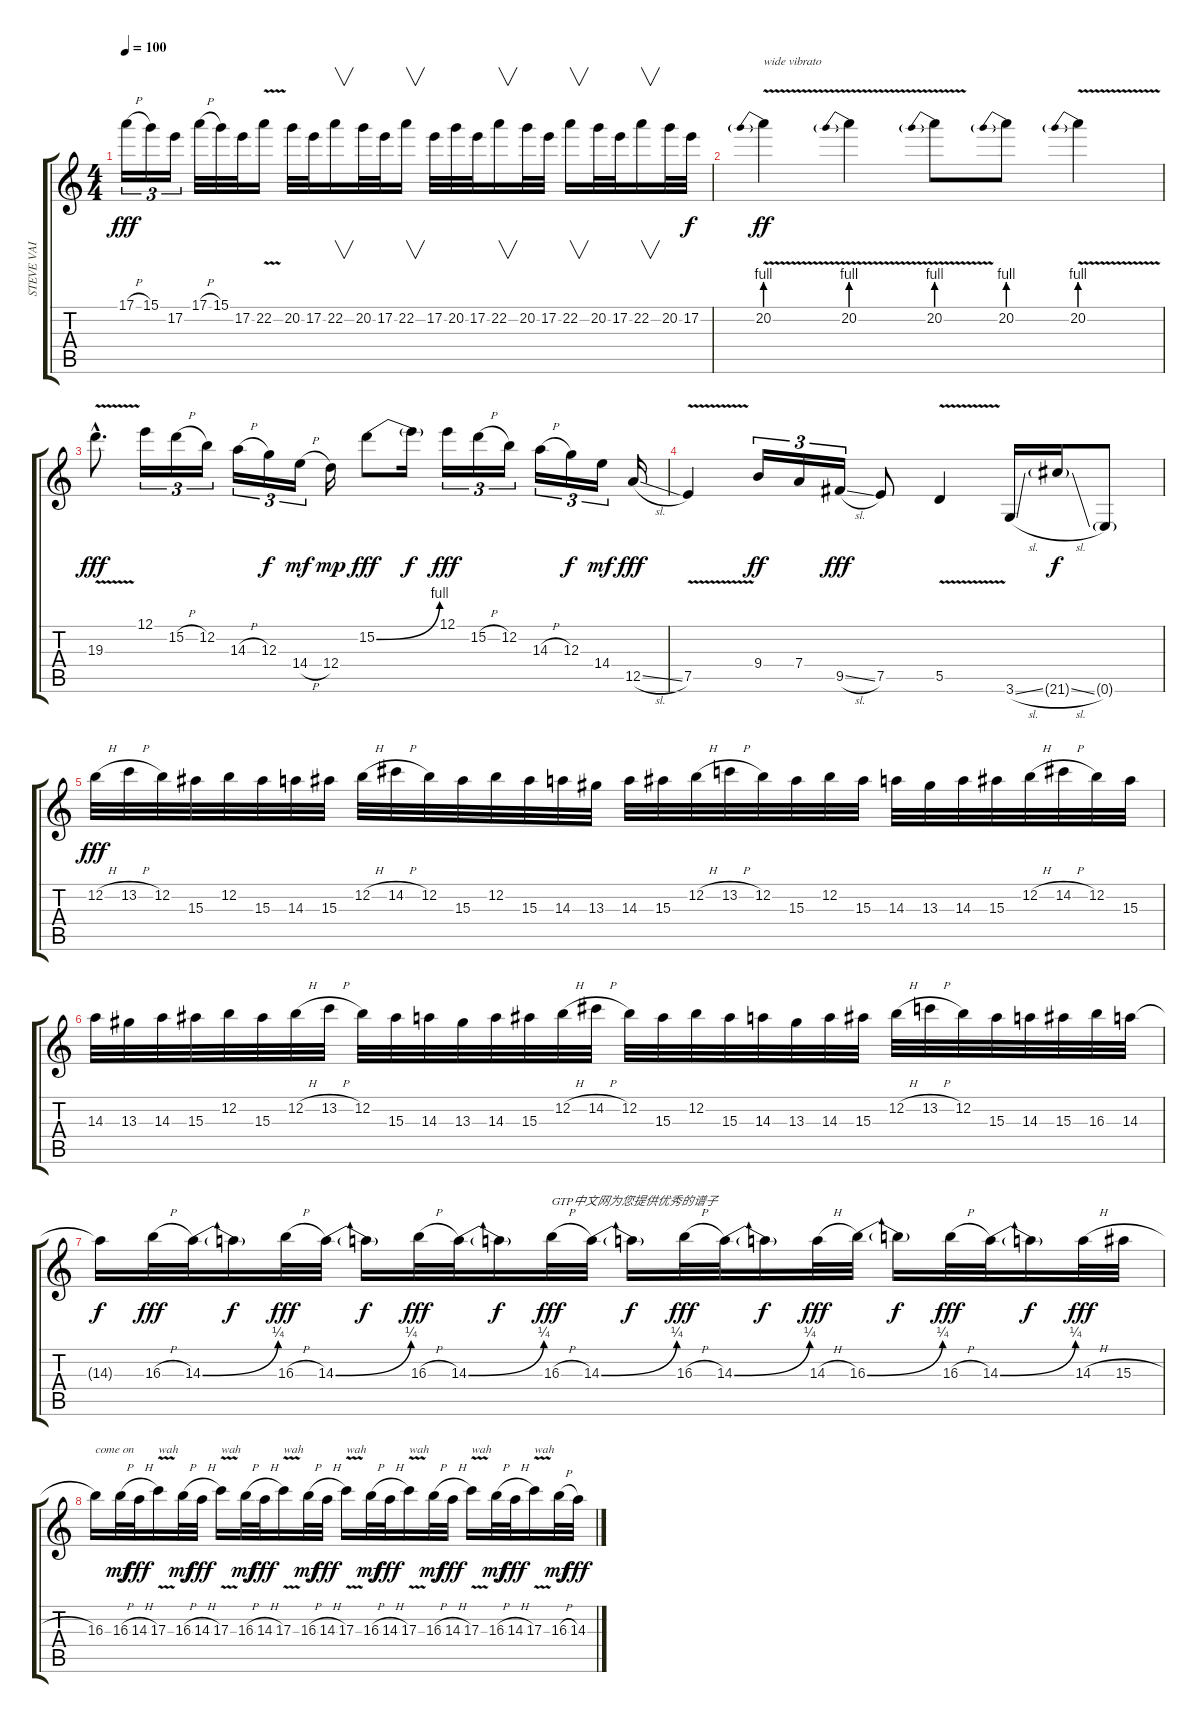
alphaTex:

\track ("STEVE VAI" "STEVE VAI") {instrument overdrivenguitar}
\staff {score tabs}
\tuning (E4 B3 G3 D3 A2 E2) {hide}
\ts (4 4)
\tempo 100
\clef g2
\ks c
17.1{h}.16{tu (3 2) dy fff} 15.1.16{tu (3 2)} 17.2.16{tu (3 2)} 17.1{h}.32 15.1.32 17.2.32 22.2{v}.16 20.2.32 17.2.32 22.2.16{v} 20.2.32 17.2.32 22.2.16{v} 17.2.32 20.2.32 17.2.32 22.2.16{v} 20.2.32 17.2.32 22.2.16{v} 20.2.32 17.2.32 22.2.16{v} 20.2.32 17.2.32{dy f} |
20.2{be (prebend 0 4 60 4) v}.4{txt "wide vibrato" dy ff} 20.2{be (prebend 0 4 60 4) v}.4 20.2{be (prebend 0 4 60 4) v}.8 20.2{be (prebend 0 4 60 4)}.8 20.2{be (prebend 0 4 60 4) v}.4 |
19.3{v hac}.8{d dy fff} 12.1.16{tu (3 2)} 15.2{h}.16{tu (3 2)} 12.2.16{tu (3 2)} 14.3{h}.16{tu (3 2)} 12.3.16{tu (3 2) dy f} 14.4{h}.16{tu (3 2) dy mf} 12.4.16{dy mp} 15.2{be (bend 0 0 60 4)}.8{dy fff} 15.2{t}.16{dy f} 12.1.16{tu (3 2) dy fff} 15.2{h}.16{tu (3 2)} 12.2.16{tu (3 2)} 14.3{h}.16{tu (3 2)} 12.3.16{tu (3 2) dy f} 14.4.16{tu (3 2) dy mf} 12.5{sl}.16{dy fff} |
7.5{v}.4 9.4.16{tu (3 2) dy ff} 7.4.16{tu (3 2)} 9.5{sl}.16{tu (3 2) dy fff} 7.5.8 5.5{v}.4 3.6{sl}.16 21.6{sl g}.16{dy f} 0.6{g}.8 |
12.2{h}.32{dy fff} 13.2{h}.32 12.2.32 15.3.32 12.2.32 15.3.32 14.3.32 15.3.32 12.2{h}.32 14.2{h}.32 12.2.32 15.3.32 12.2.32 15.3.32 14.3.32 13.3.32 14.3.32 15.3.32 12.2{h}.32 13.2{h}.32 12.2.32 15.3.32 12.2.32 15.3.32 14.3.32 13.3.32 14.3.32 15.3.32 12.2{h}.32 14.2{h}.32 12.2.32 15.3.32 |
14.3.32 13.3.32 14.3.32 15.3.32 12.2.32 15.3.32 12.2{h}.32 13.2{h}.32 12.2.32 15.3.32 14.3.32 13.3.32 14.3.32 15.3.32 12.2{h}.32 14.2{h}.32 12.2.32 15.3.32 12.2.32 15.3.32 14.3.32 13.3.32 14.3.32 15.3.32 12.2{h}.32 13.2{h}.32 12.2.32 15.3.32 14.3.32 15.3.32 16.3.32 14.3.32 |
14.3{t}.16{dy f} 16.3{h}.32{dy fff} 14.3{be (bend 0 0 60 1)}.32 14.3{t}.16{dy f} 16.3{h}.32{dy fff} 14.3{be (bend 0 0 60 1)}.32 14.3{t}.16{dy f} 16.3{h}.32{dy fff} 14.3{be (bend 0 0 60 1)}.32 14.3{t}.16{dy f} 16.3{h}.32{txt "GTP中文网为您提供优秀的谱子" dy fff} 14.3{be (bend 0 0 60 1)}.32 14.3{t}.16{dy f} 16.3{h}.32{dy fff} 14.3{be (bend 0 0 60 1)}.32 14.3{t}.16{dy f} 14.3{h}.32{dy fff} 16.3{be (bend 0 0 60 1)}.32 16.3{t}.16{dy f} 16.3{h}.32{dy fff} 14.3{be (bend 0 0 60 1)}.32 14.3{t}.16{dy f} 14.3{h}.32{dy fff} 15.3{h}.32 |
16.3.16{txt "come on"} 16.3{h}.32{dy mf} 14.3{h}.32{dy fff} 17.3{v}.16{txt "wah"} 16.3{h}.32{dy mf} 14.3{h}.32{dy fff} 17.3{v}.16{txt "wah"} 16.3{h}.32{dy mf} 14.3{h}.32{dy fff} 17.3{v}.16{txt "wah"} 16.3{h}.32{dy mf} 14.3{h}.32{dy fff} 17.3{v}.16{txt "wah"} 16.3{h}.32{dy mf} 14.3{h}.32{dy fff} 17.3{v}.16{txt "wah"} 16.3{h}.32{dy mf} 14.3{h}.32{dy fff} 17.3{v}.16{txt "wah"} 16.3{h}.32{dy mf} 14.3{h}.32{dy fff} 17.3{v}.16{txt "wah"} 16.3{h}.32{dy mf} 14.3{h}.32{dy fff}
